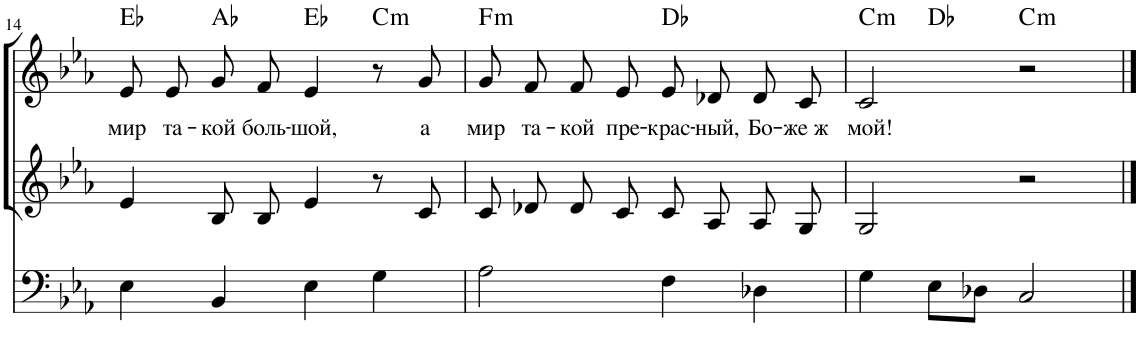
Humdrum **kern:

**kern	**kern	**kern	**text	**harte
*part3	*part2	*part1	*part1	*part1
*staff3	*staff2	*staff1	*staff1	*
*I"Бас-гитара	*I"Голос	*I"Голос	*	*
!!LO:PB:g=z
*clefF4	*clefG2	*clefG2	*	*
*Trd7c12	*Trd4c7	*	*	*
*k[b-e-a-]	*k[b-e-a-]	*k[b-e-a-]	*	*
*M4/4	*M4/4	*M4/4	*	*
=14	=14	=14	=14	=14
!	!	!	!LO:LY:b	!
4E-\	4e-/	8e-/L	мир	Eb:maj
!	!	!	!LO:LY:b	!
.	.	8e-/J	та-	.
!	!	!	!LO:LY:b	!
4BB-/	8B-/L	8g/L	-кой	Ab:maj
!	!	!	!LO:LY:b	!
.	8B-/J	8f/J	боль-	.
!	!	!	!LO:LY:b	!
4E-\	4e-/	4e-/	-шой,	Eb:maj
!	!	!	!	!LO:H:kt=m
4G\	8r	8r	.	C:min
!	!	!	!LO:LY:b	!
.	8c/	8g/	а	.
=15	=15	=15	=15	=15
!	!	!	!LO:LY:b	!LO:H:kt=m
2A-\	8c/L	8g/L	мир	F:min
!	!	!	!LO:LY:b	!
.	8d-X/J	8f/J	та-	.
!	!	!	!LO:LY:b	!
.	8d-/L	8f/L	-кой	.
!	!	!	!LO:LY:b	!
.	8c/J	8e-/J	пре-	.
!	!	!	!LO:LY:b	!
4F\	8c/L	8e-/L	-крас-	Db:maj
!	!	!	!LO:LY:b	!
.	8A-/J	8d-X/J	-ный,	.
!	!	!	!LO:LY:b	!
4D-X\	8A-/L	8d-/L	Бо-	.
!	!	!	!LO:LY:b	!
.	8G/J	8c/J	-же ж	.
=16	=16	=16	=16	=16
!	!	!	!LO:LY:b	!LO:H:kt=m
*	*	*^	*	*
4G\	2G/	2c/	4ryy	мой!	C:min
8E-\L	.	.	2.ryy	.	Db:maj
8D-X\J	.	.	.	.	.
!	!	!	!	!	!LO:H:kt=m
2C/	2r	2r	.	.	C:min
*	*	*v	*v	*	*
==	==	==	==	==
*-	*-	*-	*-	*-
